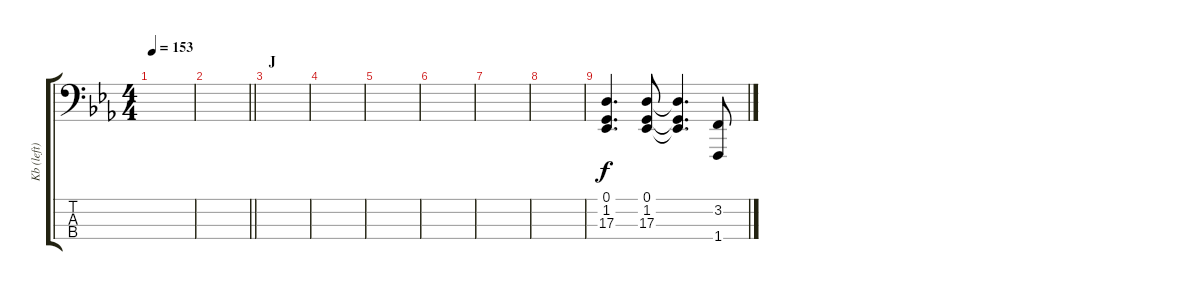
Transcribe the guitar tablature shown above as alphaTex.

\track ("Kb (left)" "Kb (left)") {instrument acousticgrandpiano}
\staff {score tabs}
\tuning (G2 D2 A1 E1) {hide}
\ts (4 4)
\tempo 153
\clef f4
\ks cminor
|
\barLineRight lightlight
|
\section ("" "J")
|
|
|
|
|
|
(0.1 1.2 17.3).4{d} (0.1 1.2 17.3).8 (0.1{t} 1.2{t} 17.3{t}).4{d} (3.2 1.4).8
